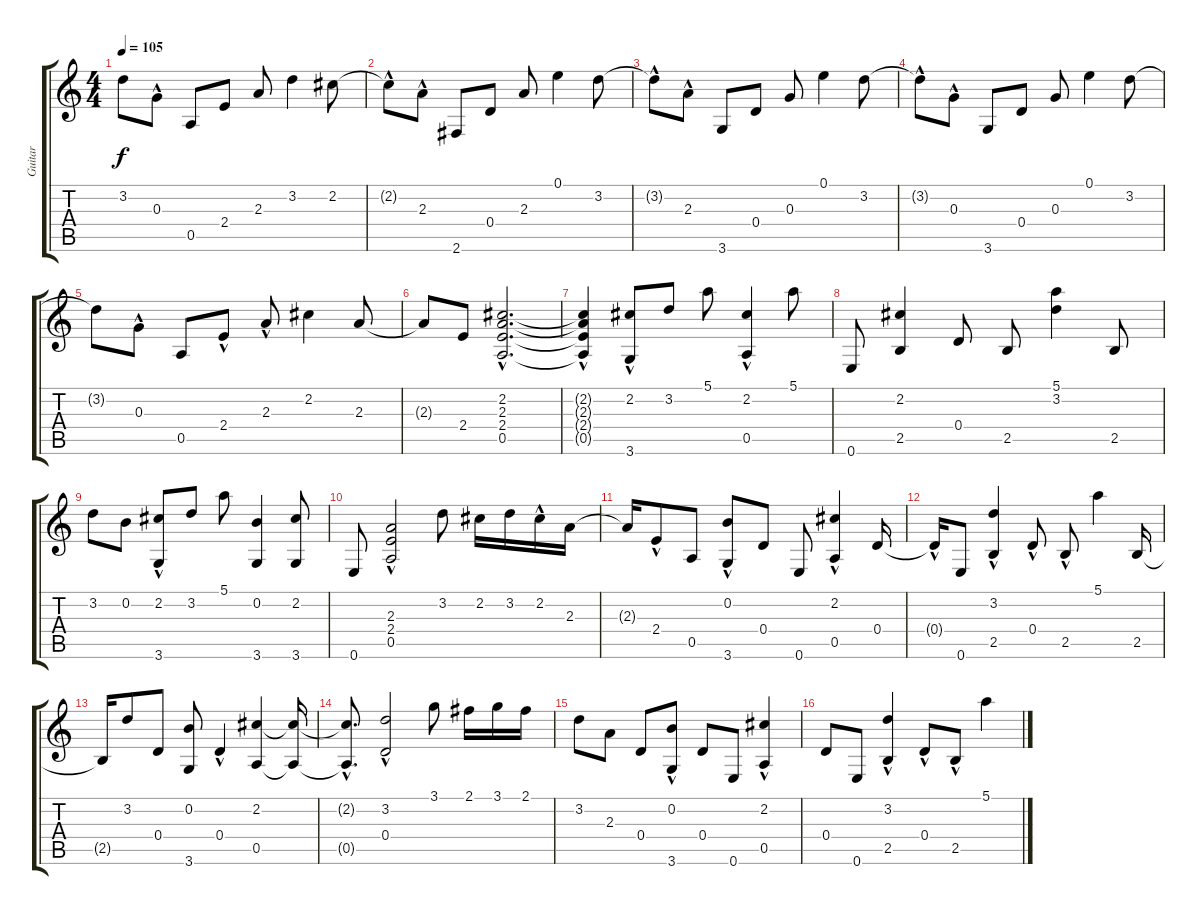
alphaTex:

\track ("Guitar" "Guitar") {instrument acousticguitarsteel}
\staff {score tabs}
\tuning (E4 B3 G3 D3 A2 E2) {hide}
\ts (4 4)
\tempo 105
\clef g2
\ks c
3.2{t}.8{dy f} 0.3{hac}.8 0.5.8 2.4.8 2.3.8 3.2.4 2.2.8 |
2.2{hac t}.8 2.3{hac}.8 2.6.8 0.4.8 2.3.8 0.1.4 3.2.8 |
3.2{hac t}.8 2.3{hac}.8 3.6.8 0.4.8 0.3.8 0.1.4 3.2.8 |
3.2{hac t}.8 0.3{hac}.8 3.6.8 0.4.8 0.3.8 0.1.4 3.2.8 |
3.2{t}.8 0.3{hac}.8 0.5.8 2.4{hac}.8 2.3{hac}.8 2.2.4 2.3.8 |
2.3{t}.8 2.4.8 (2.2{hac} 2.3{hac} 2.4{hac} 0.5{hac}).2{d} |
(2.2{t} 2.3{t} 2.4{hac t} 0.5{t}).4 (2.2{hac} 3.6).8 3.2.8 5.1.8 (2.2 0.5{hac}).4 5.1.8 |
0.6.8 (2.2 2.5).4 0.4.8 2.5.8 (5.1 3.2).4 2.5.8 |
3.2.8 0.2.8 (2.2{hac} 3.6{hac}).8 3.2.8 5.1.8 (0.2 3.6).4 (2.2 3.6).8 |
0.6.8 (2.3{hac} 2.4{hac} 0.5).2 3.2.8 2.2.16 3.2.16 2.2{hac}.16 2.3.16 |
2.3{t}.16 2.4{hac}.8 0.5.8 (0.2{hac} 3.6).8 0.4.8 0.6.8 (2.2 0.5{hac}).4 0.4.16 |
0.4{hac t}.16 0.6.8 (3.2{hac} 2.5{hac}).4 0.4{hac}.8 2.5{hac}.8 5.1.4 2.5.16 |
2.5{t}.16 3.2.8 0.4.8 (0.2 3.6).8 0.4{hac}.4 (2.2 0.5).4 (2.2{t} 0.5{t}).16 |
(2.2{hac t} 0.5{t}).8{d} (3.2{hac} 0.4).2 3.1.8 2.1.16 3.1.16 2.1.16 |
3.2.8 2.3.8 0.4.8 (0.2{hac} 3.6).8 0.4.8 0.6.8 (2.2 0.5{hac}).4 |
0.4.8 0.6.8 (3.2{hac} 2.5{hac}).4 0.4{hac}.8 2.5{hac}.8 5.1.4
